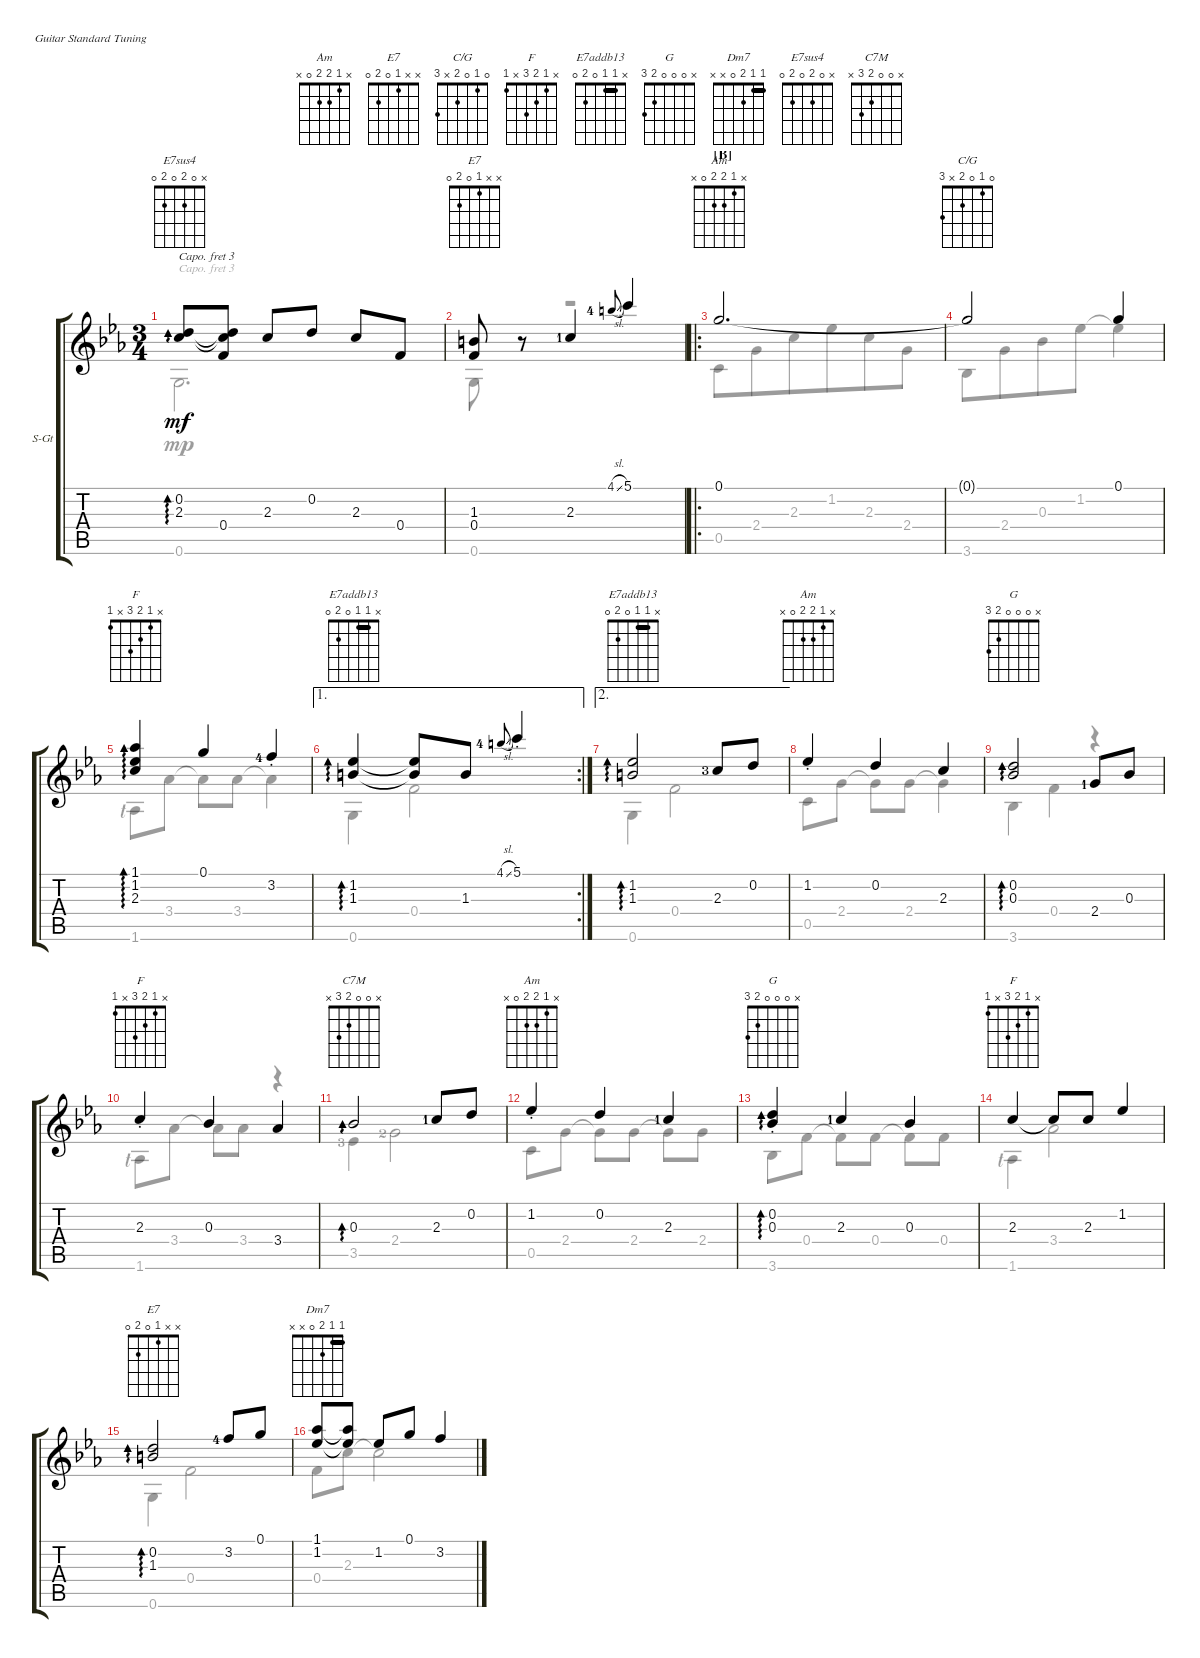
\defaultSystemsLayout 4
\bracketExtendMode groupsimilarinstruments
\firstSystemTrackNameOrientation horizontal
\otherSystemsTrackNameOrientation horizontal
\chordDiagramsInScore
\track ("Steel Guitar" "S-Gt") {instrument acousticguitarsteel}
\staff {score tabs}
\capo 3
\tuning (E4 B3 G3 D3 A2 E2)
\chord ("Am" 0 1 2 2 0 x)
\chord ("E7" x 0 1 0 2 0)
\chord ("C/G" 0 1 0 2 x 3)
\chord ("F" 1 1 2 3 x 1) {barre 1}
\chord ("E7addb13" x 1 1 0 2 0) {barre 1}
\chord ("Am" x 1 2 2 0 x)
\chord ("G" x 0 0 0 2 3)
\chord ("F" x 1 2 3 x 1)
\chord ("Dm7" 1 1 2 0 x x) {barre 1}
\chord ("E7sus4" x 0 2 0 2 0)
\chord ("E7" x x 1 0 2 0)
\chord ("C7M" x 0 0 2 3 x)
\voice
\ts (3 4)
\tempo (150 hide)
\clef g2
\ks cminor
(0.2{acc forcenatural} 2.3{acc forcenatural}).8{ad 0 ch "E7sus4" dy mf beam Up} (0.4{acc forcenatural} 0.2{t acc forcenatural} 2.3{t acc forcenatural}).8{beam Up} 2.3{acc forcenatural}.8{beam Up} 0.2{acc forcenatural}.8{beam Up} 2.3{acc forcenatural}.8{beam Up} 0.4{acc forcenatural}.8{beam Up} |
(1.3{acc #} 0.4{acc forcenatural}).8{ch "E7" beam Up} r.8{beam Up} 2.3{lf 2 acc forcenatural}.4{beam Up} 4.1{sl lf 5 acc #}.8{gr onbeat beam Up} 5.1{acc forcenatural}.4{beam Up} |
\ro
\section ("B" "")
0.1{acc forcenatural}.2{d ch "Am" beam Up} |
0.1{t acc forcenatural}.2{ch "C/G" beam Up} 0.1{acc forcenatural}.4{beam Up} |
(1.1{acc forcenatural} 1.2{acc forcenatural} 2.3{acc forcenatural}).4{ad 0 ch "F" beam Up} 0.1{acc forcenatural}.4{beam Up} 3.2{st lf 5 acc forcenatural}.4{beam Up} |
\ae 1
\rc 2
(1.2{acc forcenatural} 1.3{acc #}).4{ad 0 ch "E7addb13" beam Up} (1.2{t acc forcenatural} 1.3{t acc #}).8{beam Up} 1.3{acc #}.8{beam Up} 4.1{sl lf 5 acc #}.8{gr onbeat beam Up} 5.1{st acc forcenatural}.4{beam Up} |
\ae 2
(1.2{acc forcenatural} 1.3{acc #}).2{ad 0 ch "E7addb13" beam Up} 2.3{lf 4 acc forcenatural}.8{beam Up} 0.2{acc forcenatural}.8{beam Up} |
1.2{st acc forcenatural}.4{ch "Am" beam Up} 0.2{acc forcenatural}.4{beam Up} 2.3{acc forcenatural}.4{beam Up} |
(0.2{acc forcenatural} 0.3{acc forcenatural}).2{ad 0 ch "G" beam Up} 2.4{lf 2 acc forcenatural}.8{beam Up} 0.3{acc forcenatural}.8{beam Up} |
2.3{st acc forcenatural}.4{ch "F" beam Up} 0.3{acc forcenatural}.4{beam Up} 3.4{acc forcenatural}.4{beam Up} |
0.3{acc forcenatural}.2{ad 0 ch "C7M" beam Up} 2.3{lf 2 acc forcenatural}.8{beam Up} 0.2{acc forcenatural}.8{beam Up} |
1.2{st acc forcenatural}.4{ch "Am" beam Up} 0.2{acc forcenatural}.4{beam Up} 2.3{lf 2 acc forcenatural}.4{beam Up} |
(0.2{st acc forcenatural} 0.3{st acc forcenatural}).4{ad 0 ch "G" beam Up} 2.3{lf 2 acc forcenatural}.4{beam Up} 0.3{acc forcenatural}.4{beam Up} |
2.3{acc forcenatural}.4{ch "F" beam Up} 2.3{t acc forcenatural}.8{beam Up} 2.3{acc forcenatural}.8{beam Up} 1.2{acc forcenatural}.4{beam Up} |
(0.2{acc forcenatural} 1.3{acc #}).2{ad 0 ch "E7" beam Up} 3.2{lf 5 acc forcenatural}.8{beam Up} 0.1{acc forcenatural}.8{beam Up} |
(1.1{acc forcenatural} 1.2{acc forcenatural}).8{ch "Dm7" beam Up} (1.1{t acc forcenatural} 1.2{t acc forcenatural}).8{beam Up} 1.2{acc forcenatural}.8{beam Up} 0.1{acc forcenatural}.8{beam Up} 3.2{acc forcenatural}.4{beam Up}
\voice
\clef g2
\ottava regular
\simile none
\ks cminor
0.6{acc forcenatural}.2{d dy mp beam Down} |
0.6{acc forcenatural}.8{beam Down} r.8{beam Down} r.2{beam Down} |
0.5{acc forcenatural}.8{beam Down beam merge} 2.4{acc forcenatural}.8{beam Down beam merge} 2.3{acc forcenatural}.8{beam Down beam merge} 1.2{acc forcenatural}.8{beam Down beam merge} 2.3{acc forcenatural}.8{beam Down beam merge} 2.4{acc forcenatural}.8{beam Down beam merge} |
3.6{acc forcenatural}.8{beam Down beam merge} 2.4{acc forcenatural}.8{beam Down beam merge} 0.3{acc forcenatural}.8{beam Down beam merge} 1.2{acc forcenatural}.8{beam Down} 1.2{t acc forcenatural}.4{beam Down} |
1.6{lf 1 acc forcenatural}.8{beam Down} 3.4{acc forcenatural}.8{beam Down} 3.4{t acc forcenatural}.8{beam Down} 3.4{acc forcenatural}.8{beam Down} 3.4{t acc forcenatural}.4{beam Down} |
0.6{acc forcenatural}.4{beam Down} 0.4{acc forcenatural}.2{beam Down} |
0.6{acc forcenatural}.4{beam Down} 0.4{acc forcenatural}.2{beam Down} |
0.5{acc forcenatural}.8{beam Down} 2.4{acc forcenatural}.8{beam Down} 2.4{t acc forcenatural}.8{beam Down} 2.4{acc forcenatural}.8{beam Down} 2.4{t acc forcenatural}.4{beam Down} |
3.6{acc forcenatural}.4{beam Down} 0.4{acc forcenatural}.4{beam Down} r.4{beam Down} |
1.6{lf 1 acc forcenatural}.8{beam Down} 3.4{acc forcenatural}.8{beam Down} 3.4{t acc forcenatural}.8{beam Down} 3.4{acc forcenatural}.8{beam Down} r.4{beam Down} |
3.5{lf 4 acc forcenatural}.4{beam Down} 2.4{lf 3 acc forcenatural}.2{beam Down} |
0.5{acc forcenatural}.8{beam Down} 2.4{acc forcenatural}.8{beam Down} 2.4{t acc forcenatural}.8{beam Down} 2.4{acc forcenatural}.8{beam Down} 2.4{t acc forcenatural}.8{beam Down} 2.4{acc forcenatural}.8{beam Down} |
3.6{acc forcenatural}.8{beam Down} 0.4{acc forcenatural}.8{beam Down} 0.4{t acc forcenatural}.8{beam Down} 0.4{acc forcenatural}.8{beam Down} 0.4{t acc forcenatural}.8{beam Down} 0.4{acc forcenatural}.8{beam Down} |
1.6{lf 1 acc forcenatural}.4{beam Down} 3.4{acc forcenatural}.2{beam Down} |
0.6{acc forcenatural}.4{beam Down} 0.4{acc forcenatural}.2{beam Down} |
0.4{acc forcenatural}.8{beam Down} 2.3{acc forcenatural}.8{beam Down} 2.3{t acc forcenatural}.2{beam Down}
